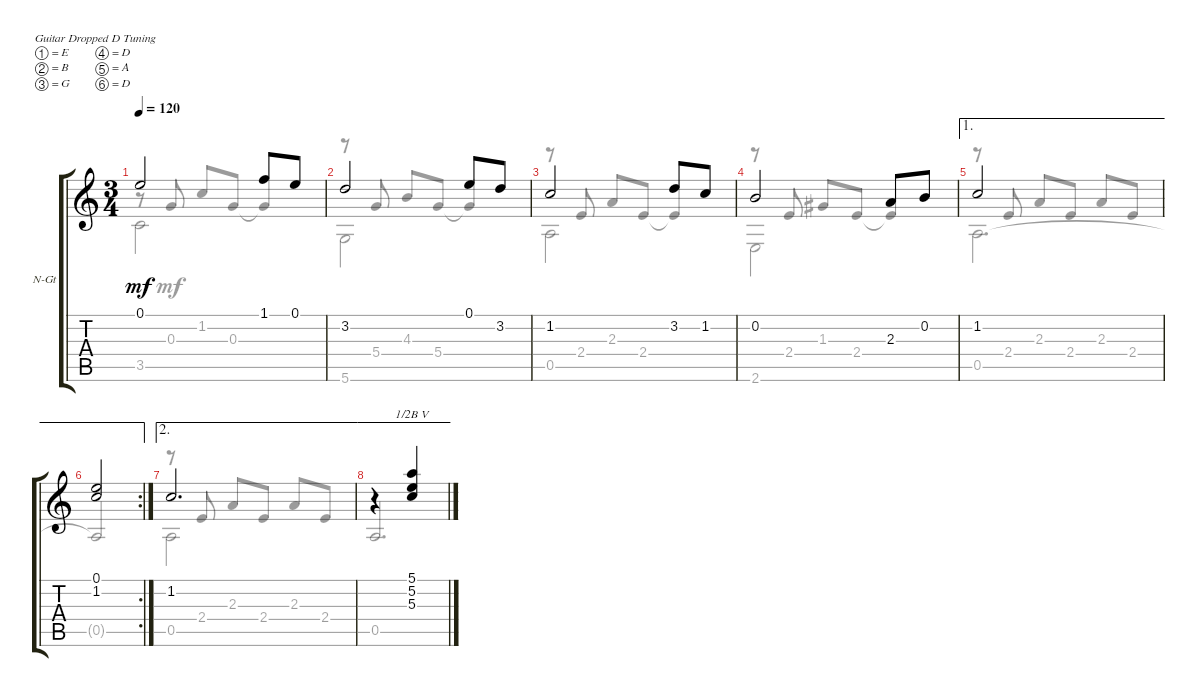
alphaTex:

\defaultSystemsLayout 4
\bracketExtendMode groupsimilarinstruments
\firstSystemTrackNameOrientation horizontal
\otherSystemsTrackNameOrientation horizontal
\track ("Nylon Guitar" "N-Gt") {instrument acousticguitarnylon}
\staff {score tabs}
\tuning (E4 B3 G3 D3 A2 D2)
\voice
\ts (3 4)
\tempo 120
\clef g2
\ks c
0.1.2{dy mf} 1.1.8 0.1.8 |
3.2.2 0.1.8 3.2.8 |
1.2.2 3.2.8 1.2.8 |
0.2.2 2.3.8 0.2.8 |
\ae 1
1.2.2 |
\ae 1
\rc 2
(1.2 0.1).2 |
\ae 2
1.2.2{d} |
\ae 2
r.4 (5.1 5.2 5.3).4{barre (5 half)}
\voice
\clef g2
\ottava regular
\simile none
\ks c
r.8{dy mf beam invert} 0.3.8 1.2.8{beam invert} 0.3.8 0.3{t}.4{beam invert} |
r.8{beam invert} 5.4.8{beam invert} 4.3.8 5.4.8{beam invert} 5.4{t}.4{beam invert} |
r.8{beam invert} 2.4.8{beam invert} 2.3.8 2.4.8{beam invert} 2.4{t}.4{beam invert} |
r.8{beam invert} 2.4.8{beam invert} 1.3.8 2.4.8{beam invert} 2.4{t}.4{beam invert} |
r.8{beam invert} 2.4.8{beam invert} 2.3.8 2.4.8{beam invert} 2.3.8{beam invert} 2.4.8{beam invert} |
|
r.8{beam invert} 2.4.8 2.3.8{beam invert} 2.4.8 2.3.8{beam invert} 2.4.8 |
\voice
\clef g2
\ottava regular
\simile none
\ks c
3.5.2{dy mf} |
5.6.2 |
0.5.2 |
2.6.2 |
0.5.2{d} |
0.5{t}.2{beam invert} |
0.5.2 |
0.5.2{d beam invert}
